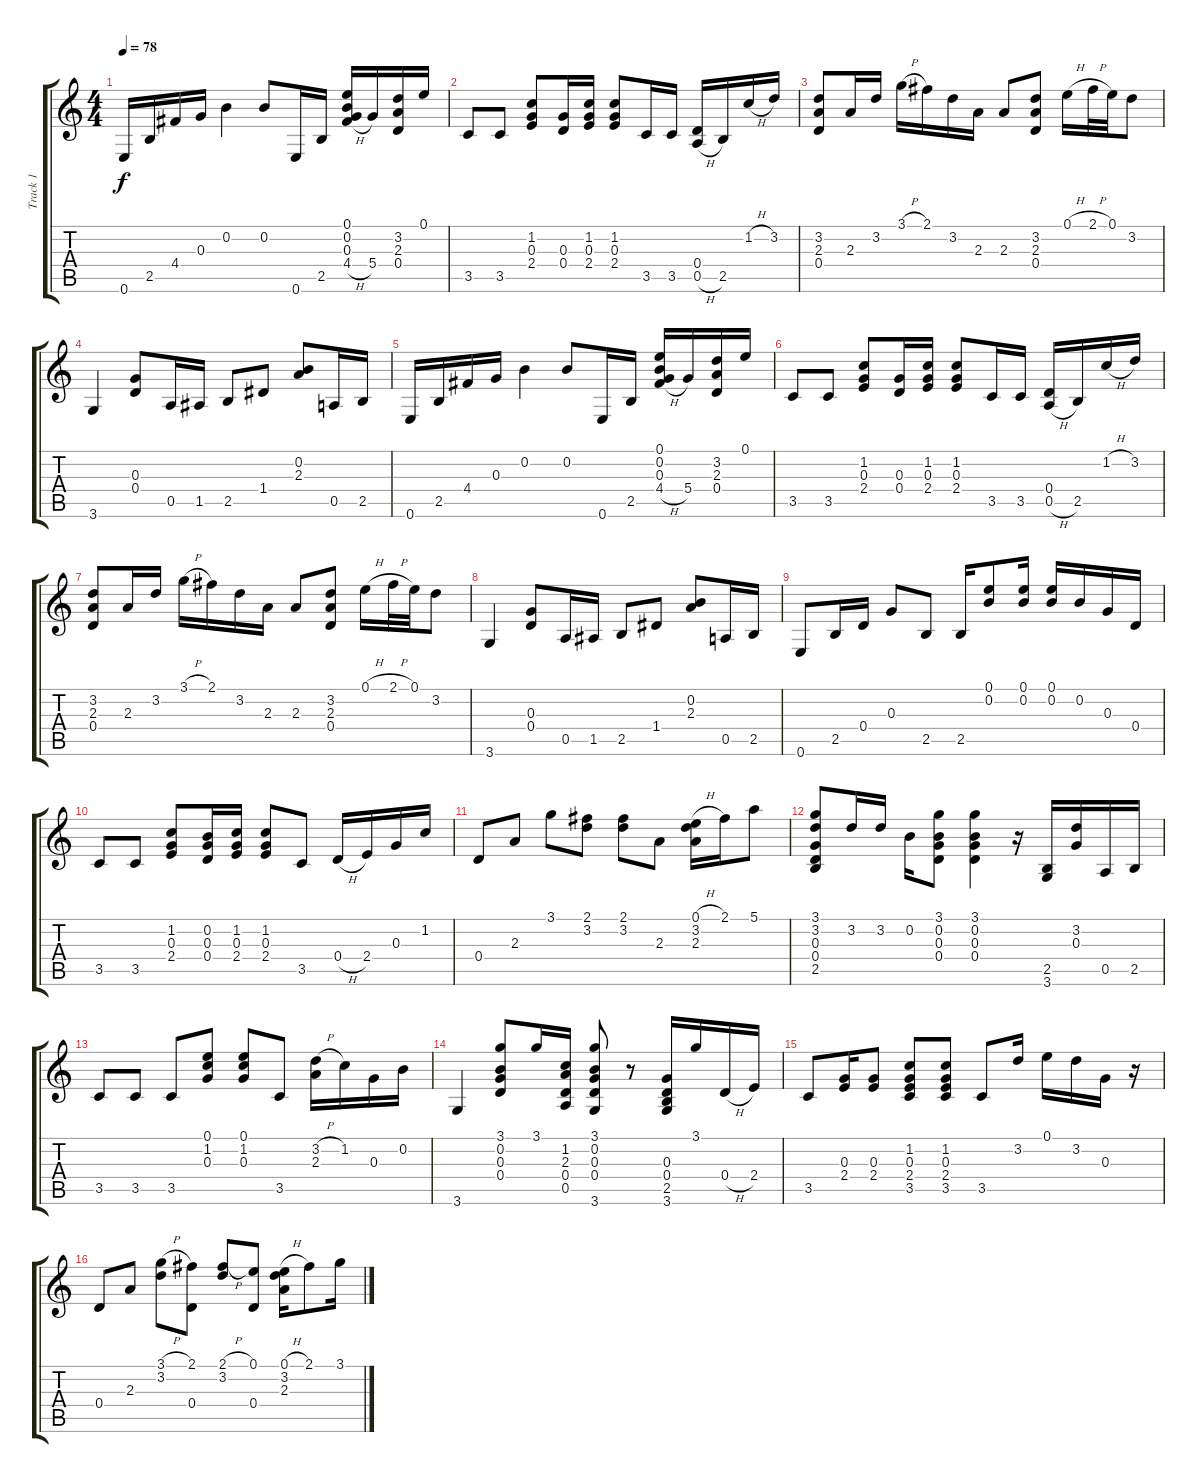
\track ("Track 1" "Track 1") {instrument acousticguitarsteel}
\staff {score tabs}
\tuning (E4 B3 G3 D3 A2 E2) {hide}
\ts (4 4)
\tempo 78
\clef g2
\ks c
0.6.16{dy f instrument acousticguitarsteel} 2.5.16 4.4.16 0.3.16 0.2.4 0.2.8 0.6.16 2.5.16 (0.1 0.2 0.3 4.4{h}).16 5.4.16 (3.2 2.3 0.4).16 0.1.16 |
3.5.8 3.5.8 (1.2 0.3 2.4).8 (0.3 0.4).16 (1.2 0.3 2.4).16 (1.2 0.3 2.4).8 3.5.16 3.5.16 (0.4 0.5{h}).16 2.5.16 1.2{h}.16 3.2.16 |
(3.2 2.3 0.4).8 2.3.16 3.2.16 3.1{h}.16 2.1.16 3.2.16 2.3.16 2.3.8 (3.2 2.3 0.4).8 0.1{h}.16 2.1{h}.32 0.1.32 3.2.8 |
3.6.4 (0.3 0.4).8 0.5.16 1.5.16 2.5.8 1.4.8 (0.2 2.3).8 0.5.16 2.5.16 |
0.6.16 2.5.16 4.4.16 0.3.16 0.2.4 0.2.8 0.6.16 2.5.16 (0.1 0.2 0.3 4.4{h}).16 5.4.16 (3.2 2.3 0.4).16 0.1.16 |
3.5.8 3.5.8 (1.2 0.3 2.4).8 (0.3 0.4).16 (1.2 0.3 2.4).16 (1.2 0.3 2.4).8 3.5.16 3.5.16 (0.4 0.5{h}).16 2.5.16 1.2{h}.16 3.2.16 |
(3.2 2.3 0.4).8 2.3.16 3.2.16 3.1{h}.16 2.1.16 3.2.16 2.3.16 2.3.8 (3.2 2.3 0.4).8 0.1{h}.16 2.1{h}.32 0.1.32 3.2.8 |
3.6.4 (0.3 0.4).8 0.5.16 1.5.16 2.5.8 1.4.8 (0.2 2.3).8 0.5.16 2.5.16 |
0.6.8 2.5.16 0.4.16 0.3.8 2.5.8 2.5.16 (0.1 0.2).8 (0.1 0.2).16 (0.1 0.2).16 0.2.16 0.3.16 0.4.16 |
3.5.8 3.5.8 (1.2 0.3 2.4).8 (0.2 0.3 0.4).16 (1.2 0.3 2.4).16 (1.2 0.3 2.4).8 3.5.8 0.4{h}.16 2.4.16 0.3.16 1.2.16 |
0.4.8 2.3.8 3.1.8 (2.1 3.2).8 (2.1 3.2).8 2.3.8 (0.1{h} 3.2 2.3).16 2.1.16 5.1.8 |
(3.1 3.2 0.3 0.4 2.5).8 3.2.16 3.2.16 0.2.16 (3.1 0.2 0.3 0.4).8 (3.1 0.2 0.3 0.4).4 r.16 (2.5 3.6).16 (3.2 0.3).16 0.5.16 2.5.16 |
3.5.8 3.5.8 3.5.8 (0.1 1.2 0.3).8 (0.1 1.2 0.3).8 3.5.8 (3.2{h} 2.3).16 1.2.16 0.3.16 0.2.16 |
3.6.4 (3.1 0.2 0.3 0.4).8 3.1.16 (1.2 2.3 0.4 0.5).16 (3.1 0.2 0.3 0.4 3.6).8 r.8 (0.3 0.4 2.5 3.6).16 3.1.16 0.4{h}.16 2.4.16 |
3.5.8 (0.3 2.4).16 (0.3 2.4).8 (1.2 0.3 2.4 3.5).8 (1.2 0.3 2.4 3.5).8 3.5.8 3.2.16 0.1.16 3.2.16 0.3.16 r.16 |
0.4.8 2.3.8 (3.1{h} 3.2).8 (2.1 0.4).8 (2.1{h} 3.2).8 (0.1 0.4).8 (0.1{h} 3.2 2.3).16 2.1.8 3.1.16
